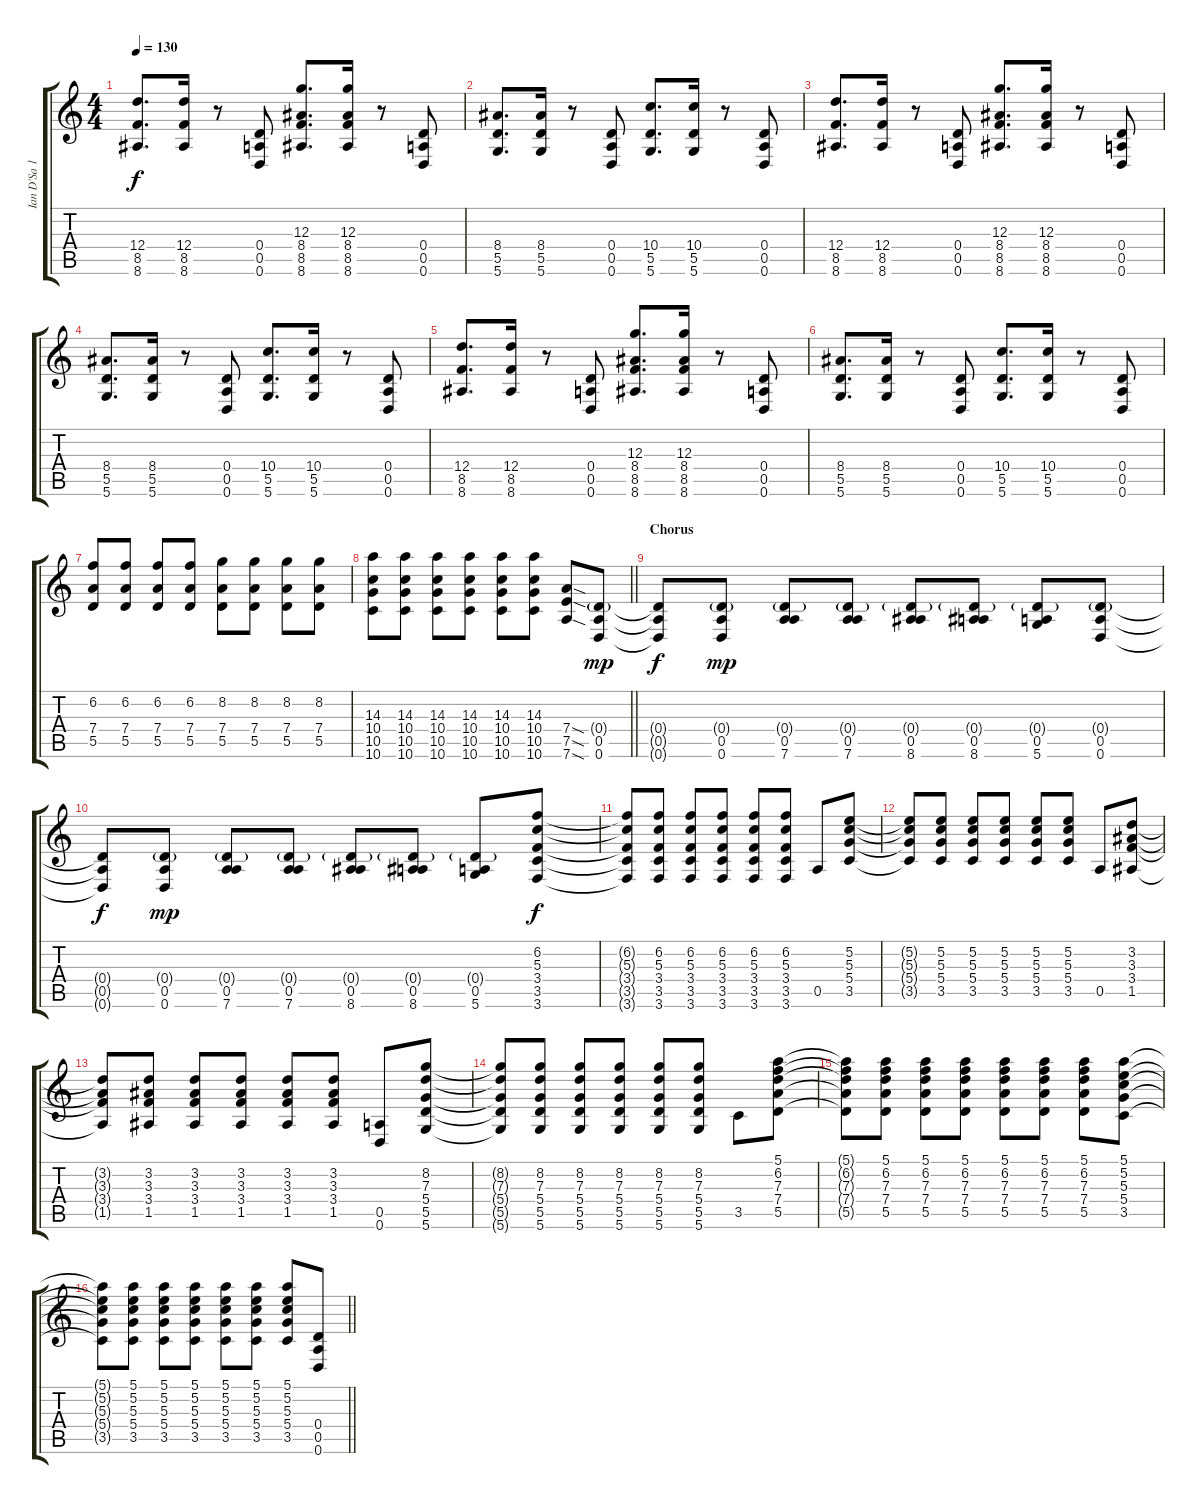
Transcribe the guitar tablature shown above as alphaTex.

\track ("Ian D'Sa 1" "Ian D'Sa 1") {instrument overdrivenguitar}
\staff {score tabs}
\tuning (E4 B3 G3 D3 A2 D2) {hide}
\ts (4 4)
\section ("" "")
\tempo 130
\clef g2
\ks c
(12.4 8.5 8.6).8{d dy f} (12.4 8.5 8.6).16 r.8 (0.4 0.5 0.6).8 (12.3 8.4 8.5 8.6).8{d} (12.3 8.4 8.5 8.6).16 r.8 (0.4 0.5 0.6).8 |
(8.4 5.5 5.6).8{d} (8.4 5.5 5.6).16 r.8 (0.4 0.5 0.6).8 (10.4 5.5 5.6).8{d} (10.4 5.5 5.6).16 r.8 (0.4 0.5 0.6).8 |
(12.4 8.5 8.6).8{d} (12.4 8.5 8.6).16 r.8 (0.4 0.5 0.6).8 (12.3 8.4 8.5 8.6).8{d} (12.3 8.4 8.5 8.6).16 r.8 (0.4 0.5 0.6).8 |
(8.4 5.5 5.6).8{d} (8.4 5.5 5.6).16 r.8 (0.4 0.5 0.6).8 (10.4 5.5 5.6).8{d} (10.4 5.5 5.6).16 r.8 (0.4 0.5 0.6).8 |
(12.4 8.5 8.6).8{d} (12.4 8.5 8.6).16 r.8 (0.4 0.5 0.6).8 (12.3 8.4 8.5 8.6).8{d} (12.3 8.4 8.5 8.6).16 r.8 (0.4 0.5 0.6).8 |
(8.4 5.5 5.6).8{d} (8.4 5.5 5.6).16 r.8 (0.4 0.5 0.6).8 (10.4 5.5 5.6).8{d} (10.4 5.5 5.6).16 r.8 (0.4 0.5 0.6).8 |
(6.2 7.4 5.5).8 (6.2 7.4 5.5).8 (6.2 7.4 5.5).8 (6.2 7.4 5.5).8 (8.2 7.4 5.5).8 (8.2 7.4 5.5).8 (8.2 7.4 5.5).8 (8.2 7.4 5.5).8 |
\barLineRight lightlight
(14.3 10.4 10.5 10.6).8 (14.3 10.4 10.5 10.6).8 (14.3 10.4 10.5 10.6).8 (14.3 10.4 10.5 10.6).8 (14.3 10.4 10.5 10.6).8 (14.3 10.4 10.5 10.6).8 (7.4{sod} 7.5{sod} 7.6{sod}).8 (0.4{g} 0.5 0.6).8{dy mp} |
\section ("" "Chorus")
(0.4{t} 0.5{t} 0.6{t}).8{dy f} (0.4{g} 0.5 0.6).8{dy mp} (0.4{g} 0.5 7.6).8 (0.4{g} 0.5 7.6).8 (0.4{g} 0.5 8.6).8 (0.4{g} 0.5 8.6).8 (0.4{g} 0.5 5.6).8 (0.4{g} 0.5 0.6).8 |
(0.4{t} 0.5{t} 0.6{t}).8{dy f} (0.4{g} 0.5 0.6).8{dy mp} (0.4{g} 0.5 7.6).8 (0.4{g} 0.5 7.6).8 (0.4{g} 0.5 8.6).8 (0.4{g} 0.5 8.6).8 (0.4{g} 0.5 5.6).8 (6.2 5.3 3.4 3.5 3.6).8{dy f} |
(6.2{t} 5.3{t} 3.4{t} 3.5{t} 3.6{t}).8 (6.2 5.3 3.4 3.5 3.6).8 (6.2 5.3 3.4 3.5 3.6).8 (6.2 5.3 3.4 3.5 3.6).8 (6.2 5.3 3.4 3.5 3.6).8 (6.2 5.3 3.4 3.5 3.6).8 0.5.8 (5.2 5.3 5.4 3.5).8 |
(5.2{t} 5.3{t} 5.4{t} 3.5{t}).8 (5.2 5.3 5.4 3.5).8 (5.2 5.3 5.4 3.5).8 (5.2 5.3 5.4 3.5).8 (5.2 5.3 5.4 3.5).8 (5.2 5.3 5.4 3.5).8 0.5.8 (3.2 3.3 3.4 1.5).8 |
(3.2{t} 3.3{t} 3.4{t} 1.5{t}).8 (3.2 3.3 3.4 1.5).8 (3.2 3.3 3.4 1.5).8 (3.2 3.3 3.4 1.5).8 (3.2 3.3 3.4 1.5).8 (3.2 3.3 3.4 1.5).8 (0.5 0.6).8 (8.2 7.3 5.4 5.5 5.6).8 |
(8.2{t} 7.3{t} 5.4{t} 5.5{t} 5.6{t}).8 (8.2 7.3 5.4 5.5 5.6).8 (8.2 7.3 5.4 5.5 5.6).8 (8.2 7.3 5.4 5.5 5.6).8 (8.2 7.3 5.4 5.5 5.6).8 (8.2 7.3 5.4 5.5 5.6).8 3.5.8 (5.1 6.2 7.3 7.4 5.5).8 |
(5.1{t} 6.2{t} 7.3{t} 7.4{t} 5.5{t}).8 (5.1 6.2 7.3 7.4 5.5).8 (5.1 6.2 7.3 7.4 5.5).8 (5.1 6.2 7.3 7.4 5.5).8 (5.1 6.2 7.3 7.4 5.5).8 (5.1 6.2 7.3 7.4 5.5).8 (5.1 6.2 7.3 7.4 5.5).8 (5.1 5.2 5.3 5.4 3.5).8 |
\barLineRight lightlight
(5.1{t} 5.2{t} 5.3{t} 5.4{t} 3.5{t}).8 (5.1 5.2 5.3 5.4 3.5).8 (5.1 5.2 5.3 5.4 3.5).8 (5.1 5.2 5.3 5.4 3.5).8 (5.1 5.2 5.3 5.4 3.5).8 (5.1 5.2 5.3 5.4 3.5).8 (5.1 5.2 5.3 5.4 3.5).8 (0.4 0.5 0.6).8
